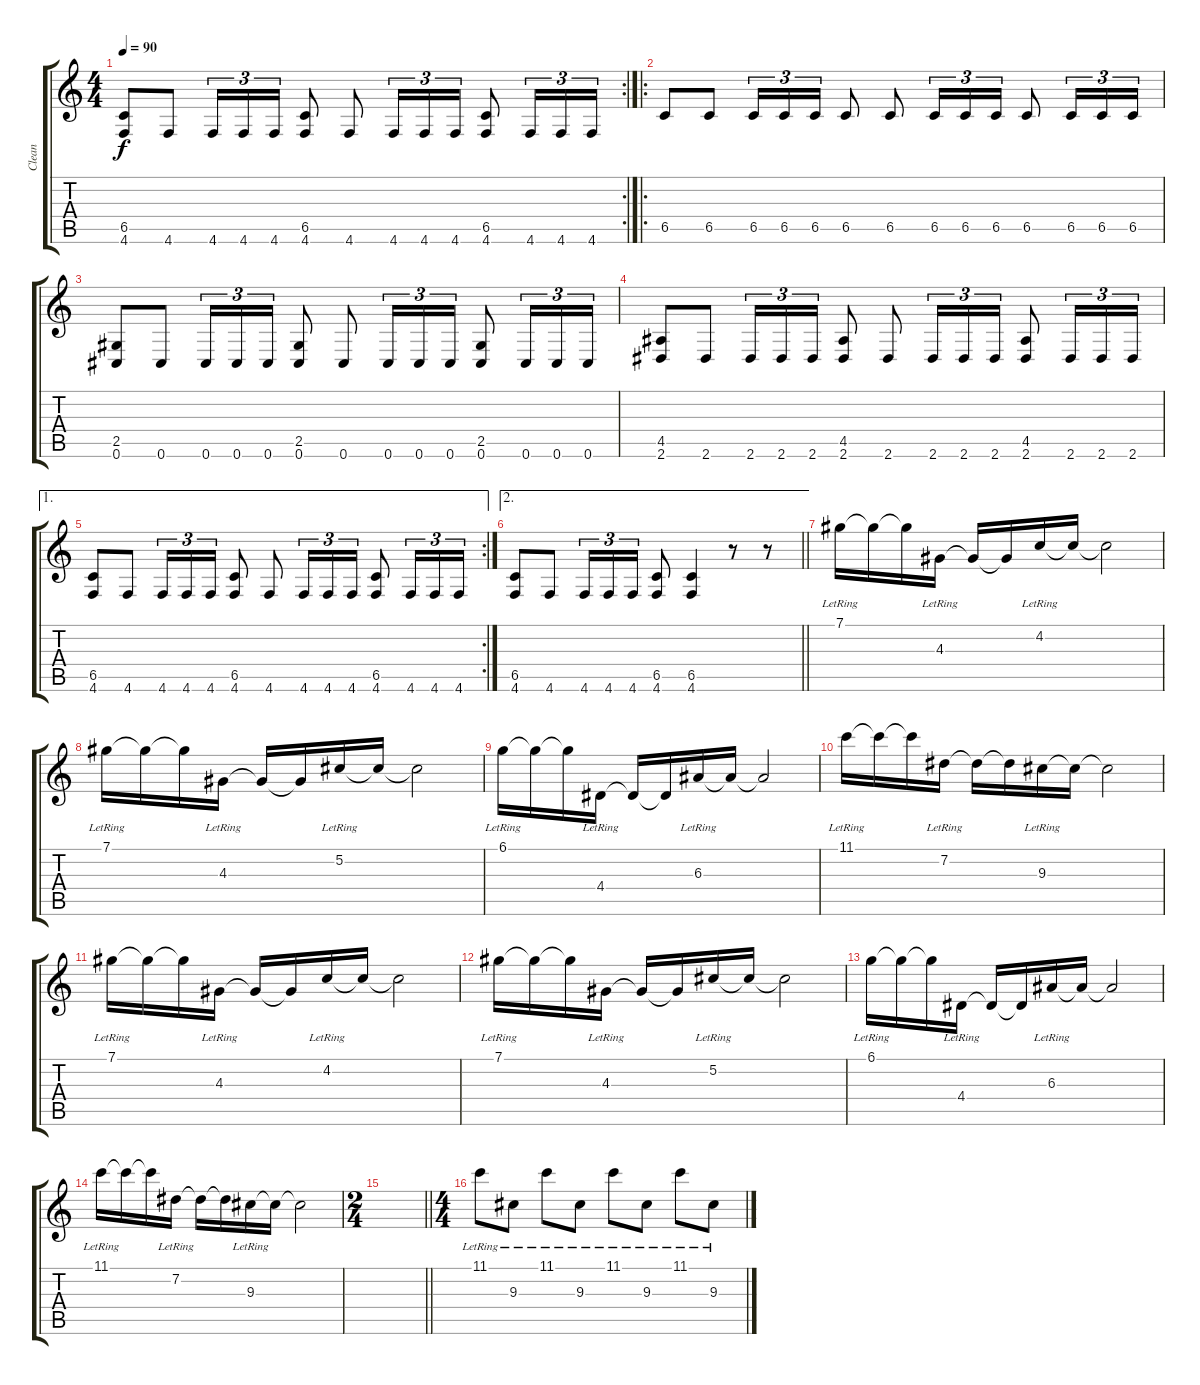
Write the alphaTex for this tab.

\track ("Clean" "Clean") {instrument electricguitarjazz}
\staff {score tabs}
\tuning (Db4 Ab3 E3 B2 Gb2 Db2) {hide}
\rc 2
\ts (4 4)
\tempo 90
\clef g2
\ks c
(6.5 4.6).8{dy f} 4.6.8 4.6.16{tu (3 2)} 4.6.16{tu (3 2)} 4.6.16{tu (3 2)} (6.5 4.6).8 4.6.8 4.6.16{tu (3 2)} 4.6.16{tu (3 2)} 4.6.16{tu (3 2)} (6.5 4.6).8 4.6.16{tu (3 2)} 4.6.16{tu (3 2)} 4.6.16{tu (3 2)} |
\ro
6.5.8 6.5.8 6.5.16{tu (3 2)} 6.5.16{tu (3 2)} 6.5.16{tu (3 2)} 6.5.8 6.5.8 6.5.16{tu (3 2)} 6.5.16{tu (3 2)} 6.5.16{tu (3 2)} 6.5.8 6.5.16{tu (3 2)} 6.5.16{tu (3 2)} 6.5.16{tu (3 2)} |
(2.5 0.6).8 0.6.8 0.6.16{tu (3 2)} 0.6.16{tu (3 2)} 0.6.16{tu (3 2)} (2.5 0.6).8 0.6.8 0.6.16{tu (3 2)} 0.6.16{tu (3 2)} 0.6.16{tu (3 2)} (2.5 0.6).8 0.6.16{tu (3 2)} 0.6.16{tu (3 2)} 0.6.16{tu (3 2)} |
(4.5 2.6).8 2.6.8 2.6.16{tu (3 2)} 2.6.16{tu (3 2)} 2.6.16{tu (3 2)} (4.5 2.6).8 2.6.8 2.6.16{tu (3 2)} 2.6.16{tu (3 2)} 2.6.16{tu (3 2)} (4.5 2.6).8 2.6.16{tu (3 2)} 2.6.16{tu (3 2)} 2.6.16{tu (3 2)} |
\ae 1
\rc 2
(6.5 4.6).8 4.6.8 4.6.16{tu (3 2)} 4.6.16{tu (3 2)} 4.6.16{tu (3 2)} (6.5 4.6).8 4.6.8 4.6.16{tu (3 2)} 4.6.16{tu (3 2)} 4.6.16{tu (3 2)} (6.5 4.6).8 4.6.16{tu (3 2)} 4.6.16{tu (3 2)} 4.6.16{tu (3 2)} |
\ae 2
\barLineRight lightlight
(6.5 4.6).8 4.6.8 4.6.16{tu (3 2)} 4.6.16{tu (3 2)} 4.6.16{tu (3 2)} (6.5 4.6).8 (6.5 4.6).4 r.8 r.8 |
\section ("" "")
7.1{lr}.16{instrument electricguitarjazz} 7.1{t}.16 7.1{t}.16 4.3{lr}.16 4.3{t}.16 4.3{t}.16 4.2{lr}.16 4.2{t}.16 4.2{t}.2 |
7.1{lr}.16 7.1{t}.16 7.1{t}.16 4.3{lr}.16 4.3{t}.16 4.3{t}.16 5.2{lr}.16 5.2{t}.16 5.2{t}.2 |
6.1{lr}.16 6.1{t}.16 6.1{t}.16 4.4{lr}.16 4.4{t}.16 4.4{t}.16 6.3{lr}.16 6.3{t}.16 6.3{t}.2 |
11.1{lr}.16 11.1{t}.16 11.1{t}.16 7.2{lr}.16 7.2{t}.16 7.2{t}.16 9.3{lr}.16 9.3{t}.16 9.3{t}.2 |
7.1{lr}.16 7.1{t}.16 7.1{t}.16 4.3{lr}.16 4.3{t}.16 4.3{t}.16 4.2{lr}.16 4.2{t}.16 4.2{t}.2 |
7.1{lr}.16 7.1{t}.16 7.1{t}.16 4.3{lr}.16 4.3{t}.16 4.3{t}.16 5.2{lr}.16 5.2{t}.16 5.2{t}.2 |
6.1{lr}.16 6.1{t}.16 6.1{t}.16 4.4{lr}.16 4.4{t}.16 4.4{t}.16 6.3{lr}.16 6.3{t}.16 6.3{t}.2 |
11.1{lr}.16 11.1{t}.16 11.1{t}.16 7.2{lr}.16 7.2{t}.16 7.2{t}.16 9.3{lr}.16 9.3{t}.16 9.3{t}.2 |
\ts (2 4)
\barLineRight lightlight
|
\ts (4 4)
\section ("" "")
11.1{lr}.8 9.3{lr}.8 11.1{lr}.8 9.3{lr}.8 11.1{lr}.8 9.3{lr}.8 11.1{lr}.8 9.3{lr}.8
